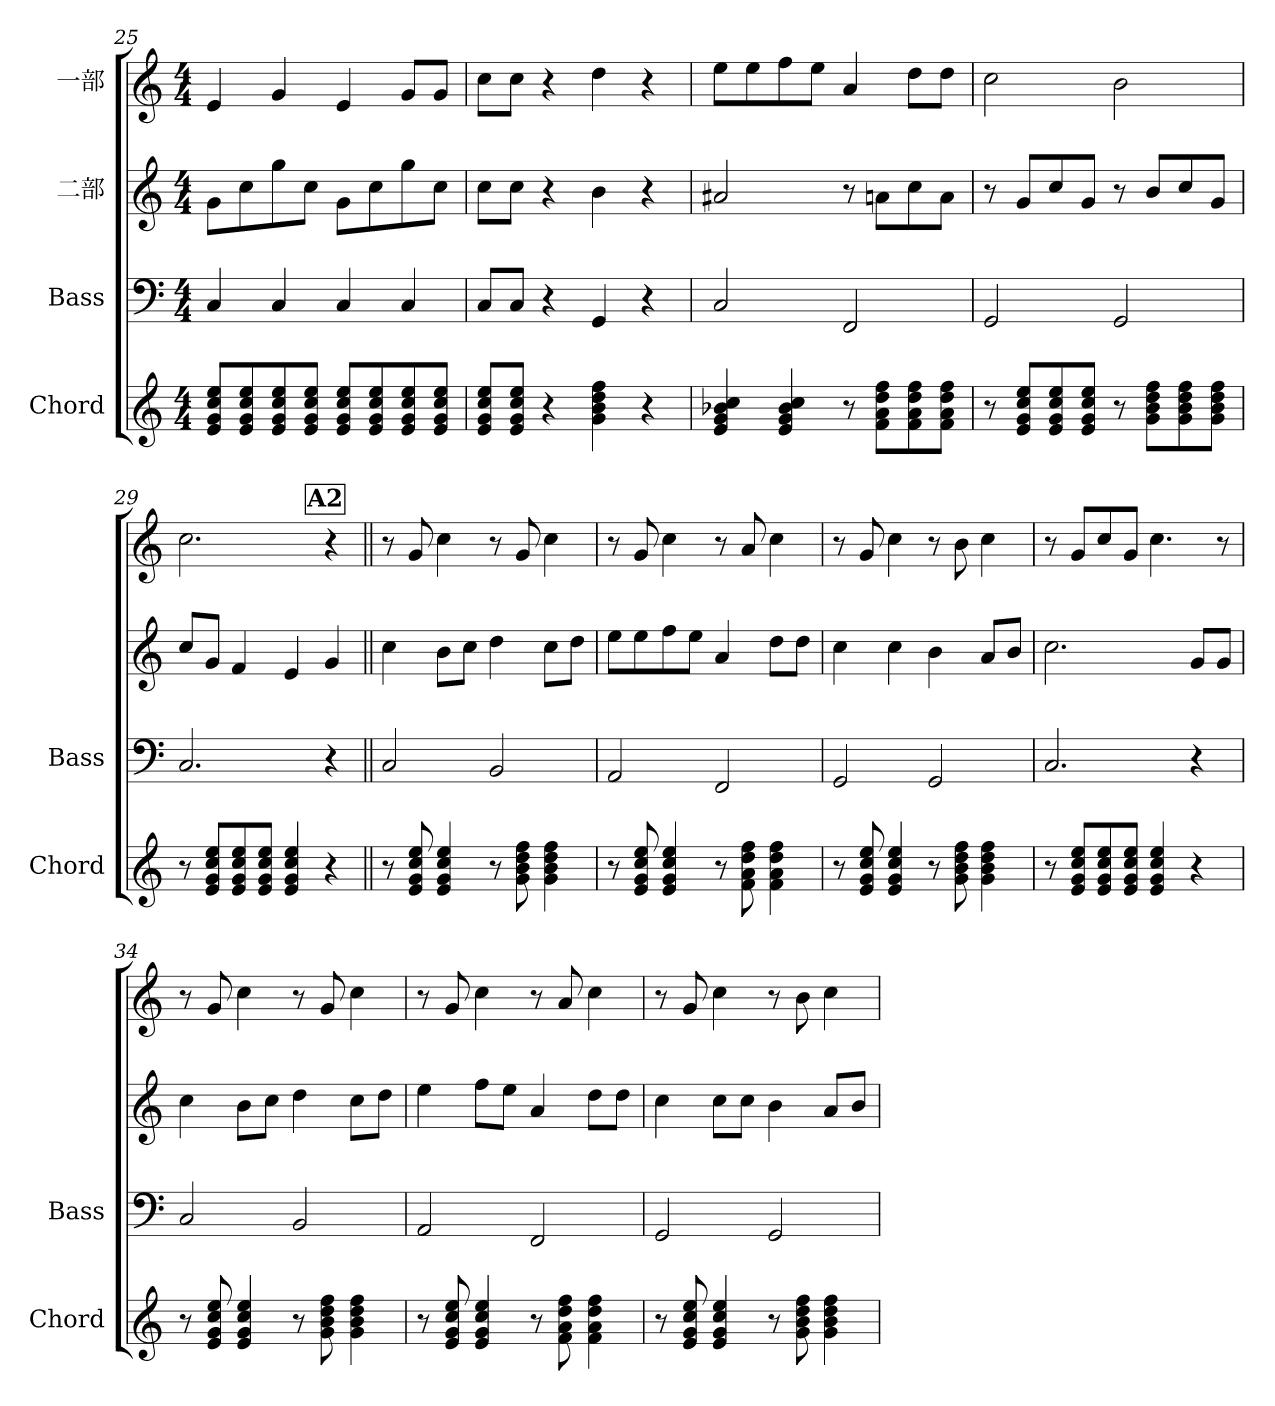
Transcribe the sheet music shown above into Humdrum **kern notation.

**kern	**kern	**kern	**kern
*part4	*part3	*part2	*part1
*staff4	*staff3	*staff2	*staff1
*I"Chord	*I"Bass	*I"二部	*I"一部
*I'Chord	*I'Bass	*	*
*clefG2	*clefF4	*clefG2	*clefG2
*ITrd7c12	*	*	*
*k[]	*k[]	*k[]	*k[]
*M4/4	*M4/4	*M4/4	*M4/4
=25	=25	=25	=25
8E/ 8G/ 8c/ 8e/L	4C/	8g\L	4e/
8E/ 8G/ 8c/ 8e/	.	8cc\	.
8E/ 8G/ 8c/ 8e/	4C/	8gg\	4g/
8E/ 8G/ 8c/ 8e/J	.	8cc\J	.
8E/ 8G/ 8c/ 8e/L	4C/	8g\L	4e/
8E/ 8G/ 8c/ 8e/	.	8cc\	.
8E/ 8G/ 8c/ 8e/	4C/	8gg\	8g/L
8E/ 8G/ 8c/ 8e/J	.	8cc\J	8g/J
=26	=26	=26	=26
8E/ 8G/ 8c/ 8e/L	8C/L	8cc\L	8cc\L
8E/ 8G/ 8c/ 8e/J	8C/J	8cc\J	8cc\J
4r	4r	4r	4r
4G\ 4B\ 4d\ 4f\	4GG/	4b\	4dd\
4r	4r	4r	4r
=27	=27	=27	=27
4E/ 4G/ 4B-X/ 4c/	2C/	2a#X/	8ee\L
.	.	.	8ee\
4E/ 4G/ 4B-/ 4c/	.	.	8ff\
.	.	.	8ee\J
8r	2FF/	8r	4a/
8F\ 8A\ 8d\ 8f\L	.	8an\L	.
8F\ 8A\ 8d\ 8f\	.	8cc\	8dd\L
8F\ 8A\ 8d\ 8f\J	.	8a\J	8dd\J
!!LO:LB:g=z
=28	=28	=28	=28
8r	2GG/	8r	2cc\
8E/ 8G/ 8c/ 8e/L	.	8g/L	.
8E/ 8G/ 8c/ 8e/	.	8cc/	.
8E/ 8G/ 8c/ 8e/J	.	8g/J	.
8r	2GG/	8r	2b\
8G\ 8B\ 8d\ 8f\L	.	8b/L	.
8G\ 8B\ 8d\ 8f\	.	8cc/	.
8G\ 8B\ 8d\ 8f\J	.	8g/J	.
!!LO:REH:place=s1:a:B:fs=14:t=A2:qo=3
=29	=29	=29	=29
8r	2.C/	8cc/L	2.cc\
8E/ 8G/ 8c/ 8e/L	.	8g/J	.
8E/ 8G/ 8c/ 8e/	.	4f/	.
8E/ 8G/ 8c/ 8e/J	.	.	.
4E/ 4G/ 4c/ 4e/	.	4e/	.
4r	4r	4g/	4r
=30||	=30||	=30||	=30||
8r	2C/	4cc\	8r
8E/ 8G/ 8c/ 8e/	.	.	8g/
4E/ 4G/ 4c/ 4e/	.	8b\L	4cc\
.	.	8cc\J	.
8r	2BB/	4dd\	8r
8G\ 8B\ 8d\ 8f\	.	.	8g/
4G\ 4B\ 4d\ 4f\	.	8cc\L	4cc\
.	.	8dd\J	.
=31	=31	=31	=31
8r	2AA/	8ee\L	8r
8E/ 8G/ 8c/ 8e/	.	8ee\	8g/
4E/ 4G/ 4c/ 4e/	.	8ff\	4cc\
.	.	8ee\J	.
8r	2FF/	4a/	8r
8F\ 8A\ 8d\ 8f\	.	.	8a/
4F\ 4A\ 4d\ 4f\	.	8dd\L	4cc\
.	.	8dd\J	.
=32	=32	=32	=32
8r	2GG/	4cc\	8r
8E/ 8G/ 8c/ 8e/	.	.	8g/
4E/ 4G/ 4c/ 4e/	.	4cc\	4cc\
8r	2GG/	4b\	8r
8G\ 8B\ 8d\ 8f\	.	.	8b\
4G\ 4B\ 4d\ 4f\	.	8a/L	4cc\
.	.	8b/J	.
!!LO:PB:g=z
=33	=33	=33	=33
8r	2.C/	2.cc\	8r
8E/ 8G/ 8c/ 8e/L	.	.	8g/L
8E/ 8G/ 8c/ 8e/	.	.	8cc/
8E/ 8G/ 8c/ 8e/J	.	.	8g/J
4E/ 4G/ 4c/ 4e/	.	.	4.cc\
4r	4r	8g/L	.
.	.	8g/J	8r
=34	=34	=34	=34
8r	2C/	4cc\	8r
8E/ 8G/ 8c/ 8e/	.	.	8g/
4E/ 4G/ 4c/ 4e/	.	8b\L	4cc\
.	.	8cc\J	.
8r	2BB/	4dd\	8r
8G\ 8B\ 8d\ 8f\	.	.	8g/
4G\ 4B\ 4d\ 4f\	.	8cc\L	4cc\
.	.	8dd\J	.
=35	=35	=35	=35
8r	2AA/	4ee\	8r
8E/ 8G/ 8c/ 8e/	.	.	8g/
4E/ 4G/ 4c/ 4e/	.	8ff\L	4cc\
.	.	8ee\J	.
8r	2FF/	4a/	8r
8F\ 8A\ 8d\ 8f\	.	.	8a/
4F\ 4A\ 4d\ 4f\	.	8dd\L	4cc\
.	.	8dd\J	.
=36	=36	=36	=36
8r	2GG/	4cc\	8r
8E/ 8G/ 8c/ 8e/	.	.	8g/
4E/ 4G/ 4c/ 4e/	.	8cc\L	4cc\
.	.	8cc\J	.
8r	2GG/	4b\	8r
8G\ 8B\ 8d\ 8f\	.	.	8b\
4G\ 4B\ 4d\ 4f\	.	8a/L	4cc\
.	.	8b/J	.
=	=	=	=
*-	*-	*-	*-
